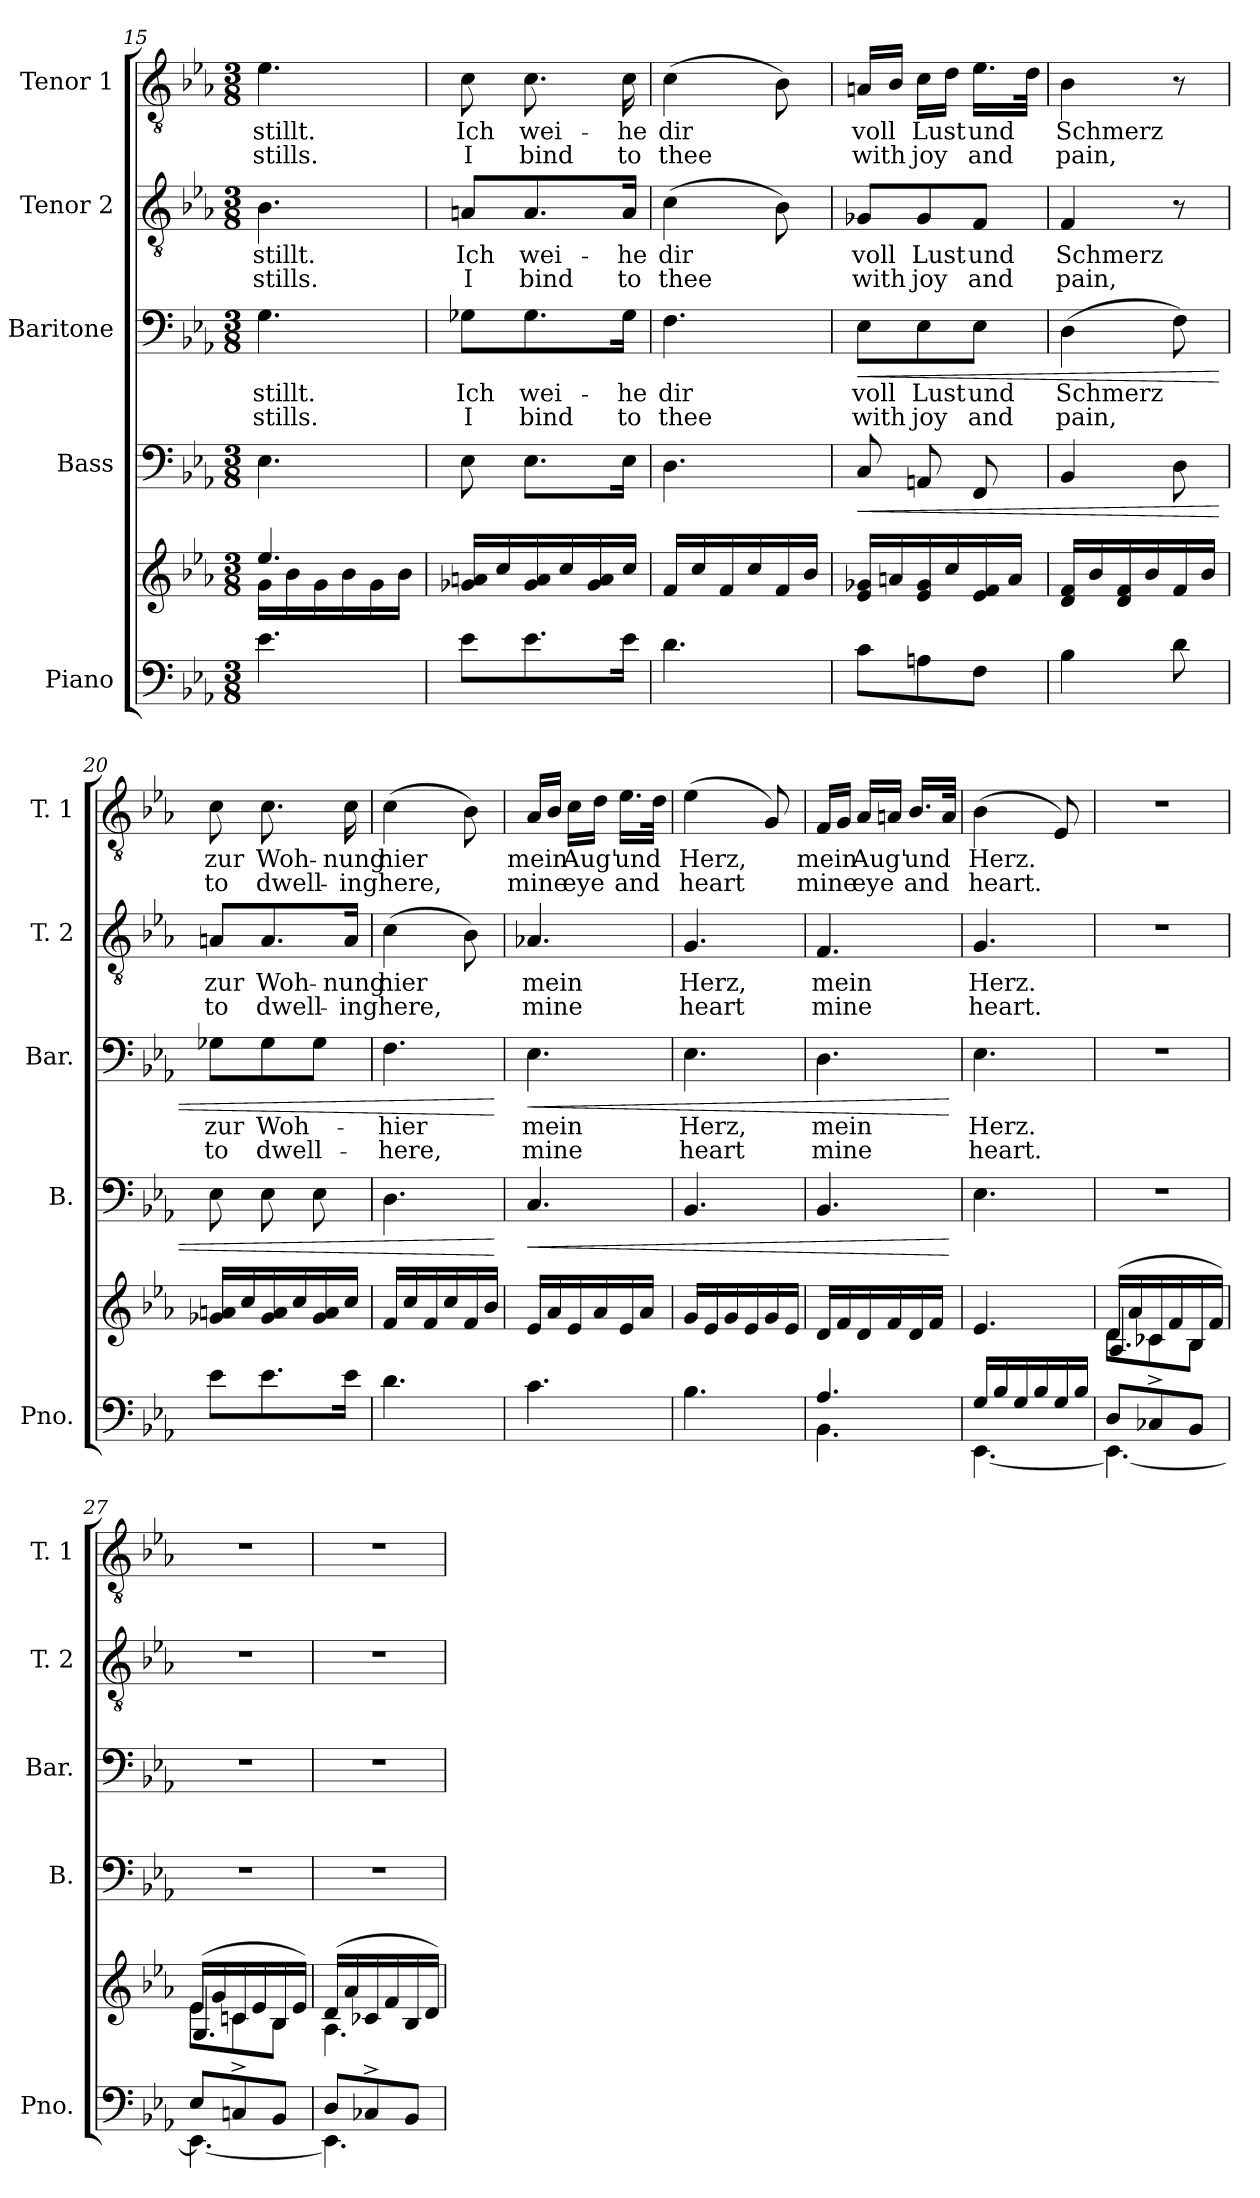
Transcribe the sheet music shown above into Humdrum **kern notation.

**kern	**kern	**kern	**dynam	**kern	**text	**text	**dynam	**kern	**text	**text	**kern	**text	**text
*part5	*part5	*part4	*part4	*part3	*part3	*part3	*part3	*part2	*part2	*part2	*part1	*part1	*part1
*staff6	*staff5	*staff4	*staff4	*staff3	*staff3	*staff3	*staff3	*staff2	*staff2	*staff2	*staff1	*staff1	*staff1
*I"Piano	*	*I"Bass	*	*I"Baritone	*	*	*	*I"Tenor 2	*	*	*I"Tenor 1	*	*
*I'Pno.	*	*I'B.	*	*I'Bar.	*	*	*	*I'T. 2	*	*	*I'T. 1	*	*
!!LO:PB:g=z
*clefF4	*clefG2	*clefF4	*	*clefF4	*	*	*	*clefGv2	*	*	*clefGv2	*	*
*k[b-e-a-]	*k[b-e-a-]	*k[b-e-a-]	*	*k[b-e-a-]	*	*	*	*k[b-e-a-]	*	*	*k[b-e-a-]	*	*
*M3/8	*M3/8	*M3/8	*	*M3/8	*	*	*	*M3/8	*	*	*M3/8	*	*
=15	=15	=15	=15	=15	=15	=15	=15	=15	=15	=15	=15	=15	=15
*	*^	*	*	*	*	*	*	*	*	*	*	*	*
!	!	!	!	!	!	!LO:LY:b	!LO:LY:b	!	!	!LO:LY:b	!LO:LY:b	!	!LO:LY:b	!LO:LY:b
4.e-\	4.ee-/	16g\LL	4.E-\	.	4.G\	stillt.	stills.	.	4.B-\	stillt.	stills.	4.e-\	stillt.	stills.
.	.	16b-\	.	.	.	.	.	.	.	.	.	.	.	.
.	.	16g\	.	.	.	.	.	.	.	.	.	.	.	.
.	.	16b-\	.	.	.	.	.	.	.	.	.	.	.	.
.	.	16g\	.	.	.	.	.	.	.	.	.	.	.	.
.	.	16b-\JJ	.	.	.	.	.	.	.	.	.	.	.	.
=16	=16	=16	=16	=16	=16	=16	=16	=16	=16	=16	=16	=16	=16	=16
!	!	!	!	!	!	!LO:LY:b	!LO:LY:b	!	!	!LO:LY:b	!LO:LY:b	!	!LO:LY:b	!LO:LY:b
*	*v	*v	*	*	*	*	*	*	*	*	*	*	*	*
8e-\L	16g-X/ 16an/LL	8E-\	.	8G-X\L	Ich	I	.	8An/L	Ich	I	8c\	Ich	I
.	16cc/	.	.	.	.	.	.	.	.	.	.	.	.
!	!	!	!	!	!LO:LY:b	!LO:LY:b	!	!	!LO:LY:b	!LO:LY:b	!	!LO:LY:b	!LO:LY:b
8.e-\	16g-/ 16a/	8.E-\L	.	8.G-\	wei-	bind	.	8.A/	wei-	bind	8.c\	wei-	bind
.	16cc/	.	.	.	.	.	.	.	.	.	.	.	.
.	16g-/ 16a/	.	.	.	.	.	.	.	.	.	.	.	.
!	!	!	!	!	!LO:LY:b	!LO:LY:b	!	!	!LO:LY:b	!LO:LY:b	!	!LO:LY:b	!LO:LY:b
16e-\Jk	16cc/JJ	16E-\Jk	.	16G-\Jk	-he	to	.	16A/Jk	-he	to	16c\	-he	to
=17	=17	=17	=17	=17	=17	=17	=17	=17	=17	=17	=17	=17	=17
!	!	!	!	!	!LO:LY:b	!LO:LY:b	!	!	!LO:LY:b	!LO:LY:b	!	!LO:LY:b	!LO:LY:b
4.d\	16f/LL	4.D\	.	4.F\	dir	thee	.	(4c\	dir	thee	(4c\	dir	thee
.	16cc/	.	.	.	.	.	.	.	.	.	.	.	.
.	16f/	.	.	.	.	.	.	.	.	.	.	.	.
.	16cc/	.	.	.	.	.	.	.	.	.	.	.	.
.	16f/	.	.	.	.	.	.	8B-\)	.	.	8B-\)	.	.
.	16b-/JJ	.	.	.	.	.	.	.	.	.	.	.	.
=18	=18	=18	=18	=18	=18	=18	=18	=18	=18	=18	=18	=18	=18
!	!	!	!LO:HP:b	!	!LO:LY:b	!LO:LY:b	!LO:HP:b	!	!LO:LY:b	!LO:LY:b	!	!LO:LY:b	!LO:LY:b
8c\L	16e-/ 16g-X/LL	8C/	<	8E-\L	voll	with	<	8G-X/L	voll	with	16An/LL	voll	with
.	16an/	.	.	.	.	.	.	.	.	.	16B-/JJ	.	.
!	!	!	!	!	!LO:LY:b	!LO:LY:b	!	!	!LO:LY:b	!LO:LY:b	!	!LO:LY:b	!LO:LY:b
8An\	16e-/ 16g-/	8AAn/	.	8E-\	Lust	joy	.	8G-/	Lust	joy	16c\LL	Lust	joy
.	16cc/	.	.	.	.	.	.	.	.	.	16d\JJ	.	.
!	!	!	!	!	!LO:LY:b	!LO:LY:b	!	!	!LO:LY:b	!LO:LY:b	!	!LO:LY:b	!LO:LY:b
8F\J	16e-/ 16f/	8FF/	.	8E-\J	und	and	.	8F/J	und	and	16.e-\LL	und	and
.	16a/JJ	.	.	.	.	.	.	.	.	.	.	.	.
.	.	.	.	.	.	.	.	.	.	.	32d\JJk	.	.
=19	=19	=19	=19	=19	=19	=19	=19	=19	=19	=19	=19	=19	=19
!	!	!	!	!	!LO:LY:b	!LO:LY:b	!	!	!LO:LY:b	!LO:LY:b	!	!LO:LY:b	!LO:LY:b
4B-\	16d/ 16f/LL	4BB-/	.	(4D\	Schmerz	pain,	.	4F/	Schmerz	pain,	4B-\	Schmerz	pain,
.	16b-/	.	.	.	.	.	.	.	.	.	.	.	.
.	16d/ 16f/	.	.	.	.	.	.	.	.	.	.	.	.
.	16b-/	.	.	.	.	.	.	.	.	.	.	.	.
8d\	16f/	8D\	.	8F\)	.	.	.	8r	.	.	8r	.	.
.	16b-/JJ	.	.	.	.	.	.	.	.	.	.	.	.
=20	=20	=20	=20	=20	=20	=20	=20	=20	=20	=20	=20	=20	=20
!	!	!	!	!	!LO:LY:b	!LO:LY:b	!	!	!LO:LY:b	!LO:LY:b	!	!LO:LY:b	!LO:LY:b
8e-\L	16g-X/ 16an/LL	8E-\	.	8G-X\L	zur	to	.	8An/L	zur	to	8c\	zur	to
.	16cc/	.	.	.	.	.	.	.	.	.	.	.	.
!	!	!	!	!	!LO:LY:b	!LO:LY:b	!	!	!LO:LY:b	!LO:LY:b	!	!LO:LY:b	!LO:LY:b
8.e-\	16g-/ 16a/	8E-\	.	8G-\	Woh-	dwell-	.	8.A/	Woh-	dwell-	8.c\	Woh-	dwell-
.	16cc/	.	.	.	.	.	.	.	.	.	.	.	.
.	16g-/ 16a/	8E-\	.	8G-\J	.	.	.	.	.	.	.	.	.
!	!	!	!	!	!	!	!	!	!LO:LY:b	!LO:LY:b	!	!LO:LY:b	!LO:LY:b
16e-\Jk	16cc/JJ	.	.	.	.	.	.	16A/Jk	-nung	-ing	16c\	-nung	-ing
!!LO:LB:g=z
=21	=21	=21	=21	=21	=21	=21	=21	=21	=21	=21	=21	=21	=21
!	!	!	!	!	!LO:LY:b	!LO:LY:b	!	!	!LO:LY:b	!LO:LY:b	!	!LO:LY:b	!LO:LY:b
4.d\	16f/LL	4.D\	.	4.F\	hier	here,	.	(4c\	hier	here,	(4c\	hier	here,
.	16cc/	.	.	.	.	.	.	.	.	.	.	.	.
.	16f/	.	.	.	.	.	.	.	.	.	.	.	.
.	16cc/	.	.	.	.	.	.	.	.	.	.	.	.
.	16f/	.	.	.	.	.	.	8B-\)	.	.	8B-\)	.	.
.	16b-/JJ	.	.	.	.	.	.	.	.	.	.	.	.
.	.	.	[	.	.	.	[	.	.	.	.	.	.
=22	=22	=22	=22	=22	=22	=22	=22	=22	=22	=22	=22	=22	=22
!	!	!	!LO:HP:b	!	!LO:LY:b	!LO:LY:b	!LO:HP:b	!	!LO:LY:b	!LO:LY:b	!	!LO:LY:b	!LO:LY:b
4.c\	16e-/LL	4.C/	<	4.E-\	mein	mine	<	4.A-X/	mein	mine	16A-/LL	mein	mine
.	16a-/	.	.	.	.	.	.	.	.	.	16B-/JJ	.	.
!	!	!	!	!	!	!	!	!	!	!	!	!LO:LY:b	!LO:LY:b
.	16e-/	.	.	.	.	.	.	.	.	.	16c\LL	Aug'	eye
.	16a-/	.	.	.	.	.	.	.	.	.	16d\JJ	.	.
!	!	!	!	!	!	!	!	!	!	!	!	!LO:LY:b	!LO:LY:b
.	16e-/	.	.	.	.	.	.	.	.	.	16.e-\LL	und	and
.	16a-/JJ	.	.	.	.	.	.	.	.	.	.	.	.
.	.	.	.	.	.	.	.	.	.	.	32d\JJk	.	.
=23	=23	=23	=23	=23	=23	=23	=23	=23	=23	=23	=23	=23	=23
!	!	!	!	!	!LO:LY:b	!LO:LY:b	!	!	!LO:LY:b	!LO:LY:b	!	!LO:LY:b	!LO:LY:b
4.B-\	16g/LL	4.BB-/	.	4.E-\	Herz,	heart	.	4.G/	Herz,	heart	(4e-\	Herz,	heart
.	16e-/	.	.	.	.	.	.	.	.	.	.	.	.
.	16g/	.	.	.	.	.	.	.	.	.	.	.	.
.	16e-/	.	.	.	.	.	.	.	.	.	.	.	.
.	16g/	.	.	.	.	.	.	.	.	.	8G/)	.	.
.	16e-/JJ	.	.	.	.	.	.	.	.	.	.	.	.
=24	=24	=24	=24	=24	=24	=24	=24	=24	=24	=24	=24	=24	=24
*^	*	*	*	*	*	*	*	*	*	*	*	*	*
!	!	!	!	!	!	!LO:LY:b	!LO:LY:b	!	!	!LO:LY:b	!LO:LY:b	!	!LO:LY:b	!LO:LY:b
4.A-/	4.BB-\	16d/LL	4.BB-/	.	4.D\	mein	mine	.	4.F/	mein	mine	16F/LL	mein	mine
.	.	16f/	.	.	.	.	.	.	.	.	.	16G/JJ	.	.
!	!	!	!	!	!	!	!	!	!	!	!	!	!LO:LY:b	!LO:LY:b
.	.	16d/	.	.	.	.	.	.	.	.	.	16A-/LL	Aug'	eye
.	.	16f/	.	.	.	.	.	.	.	.	.	16An/JJ	.	.
!	!	!	!	!	!	!	!	!	!	!	!	!	!LO:LY:b	!LO:LY:b
.	.	16d/	.	.	.	.	.	.	.	.	.	16.B-/LL	und	and
.	.	16f/JJ	.	.	.	.	.	.	.	.	.	.	.	.
.	.	.	.	.	.	.	.	.	.	.	.	32A/JJk	.	.
*v	*v	*	*	*	*	*	*	*	*	*	*	*	*	*
.	.	.	[	.	.	.	[	.	.	.	.	.	.
=25	=25	=25	=25	=25	=25	=25	=25	=25	=25	=25	=25	=25	=25
*^	*	*	*	*	*	*	*	*	*	*	*	*	*
!	!	!	!	!	!	!LO:LY:b	!LO:LY:b	!	!	!LO:LY:b	!LO:LY:b	!	!LO:LY:b	!LO:LY:b
16G/LL	[<4.EE-\	4.e-/	4.E-\	.	4.E-\	Herz.	heart.	.	4.G/	Herz.	heart.	(4B-\	Herz.	heart.
16B-/	.	.	.	.	.	.	.	.	.	.	.	.	.	.
16G/	.	.	.	.	.	.	.	.	.	.	.	.	.	.
16B-/	.	.	.	.	.	.	.	.	.	.	.	.	.	.
16G/	.	.	.	.	.	.	.	.	.	.	.	8E-/)	.	.
16B-/JJ	.	.	.	.	.	.	.	.	.	.	.	.	.	.
=26	=26	=26	=26	=26	=26	=26	=26	=26	=26	=26	=26	=26	=26	=26
*	*	*^	*	*	*	*	*	*	*	*	*	*	*	*
*	*	*	*^	*	*	*	*	*	*	*	*	*	*	*	*
8D/L	4.EE-\_	(16d/LL	8d\L	4.A-/	4.r	.	4.r	.	.	.	4.r	.	.	4.r	.	.
.	.	16a-/	.	.	.	.	.	.	.	.	.	.	.	.	.	.
8C-X^/	.	16c-X/	8c-\	.	.	.	.	.	.	.	.	.	.	.	.	.
.	.	16f/	.	.	.	.	.	.	.	.	.	.	.	.	.	.
8BB-/J	.	16B-/	8B-\J	.	.	.	.	.	.	.	.	.	.	.	.	.
.	.	16f/JJ)	.	.	.	.	.	.	.	.	.	.	.	.	.	.
!!LO:PB:g=z
=27	=27	=27	=27	=27	=27	=27	=27	=27	=27	=27	=27	=27	=27	=27	=27	=27
8E-/L	4.EE-\_	(16e-/LL	8e-\L	4.G/	4.r	.	4.r	.	.	.	4.r	.	.	4.r	.	.
.	.	16g/	.	.	.	.	.	.	.	.	.	.	.	.	.	.
8Cn^/	.	16cn/	8c\	.	.	.	.	.	.	.	.	.	.	.	.	.
.	.	16e-/	.	.	.	.	.	.	.	.	.	.	.	.	.	.
8BB-/J	.	16B-/	8B-\J	.	.	.	.	.	.	.	.	.	.	.	.	.
.	.	16e-/JJ)	.	.	.	.	.	.	.	.	.	.	.	.	.	.
*	*	*	*v	*v	*	*	*	*	*	*	*	*	*	*	*	*
=28	=28	=28	=28	=28	=28	=28	=28	=28	=28	=28	=28	=28	=28	=28	=28
8D/L	4.EE-\]	(16d/LL	4.A-\	4.r	.	4.r	.	.	.	4.r	.	.	4.r	.	.
.	.	16a-/	.	.	.	.	.	.	.	.	.	.	.	.	.
8C-X^/	.	16c-X/	.	.	.	.	.	.	.	.	.	.	.	.	.
.	.	16f/	.	.	.	.	.	.	.	.	.	.	.	.	.
8BB-/J	.	16B-/	.	.	.	.	.	.	.	.	.	.	.	.	.
.	.	16d/JJ)	.	.	.	.	.	.	.	.	.	.	.	.	.
*v	*v	*	*	*	*	*	*	*	*	*	*	*	*	*	*
*	*v	*v	*	*	*	*	*	*	*	*	*	*	*	*
=	=	=	=	=	=	=	=	=	=	=	=	=	=
*-	*-	*-	*-	*-	*-	*-	*-	*-	*-	*-	*-	*-	*-
